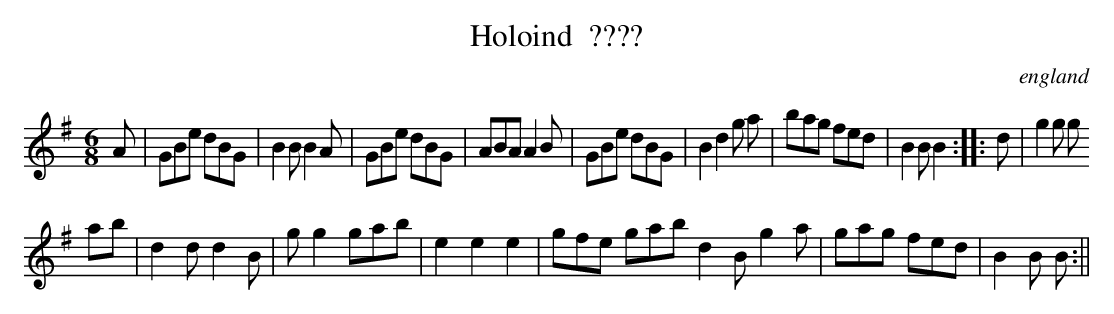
X:1
T:Holoind  ????
O:england
M:6/8
L:1/8
K:G
A|GBe dBG|B2BB2A|GBe dBG|ABAA2B|GBe dBG|B2d2g a|bag fed|B2BB2:||:d|g2g g
ab|d2dd2B|gg2 gab|e2e2e2|gfe gab d2Bg2a|gag fed|B2B B:||
